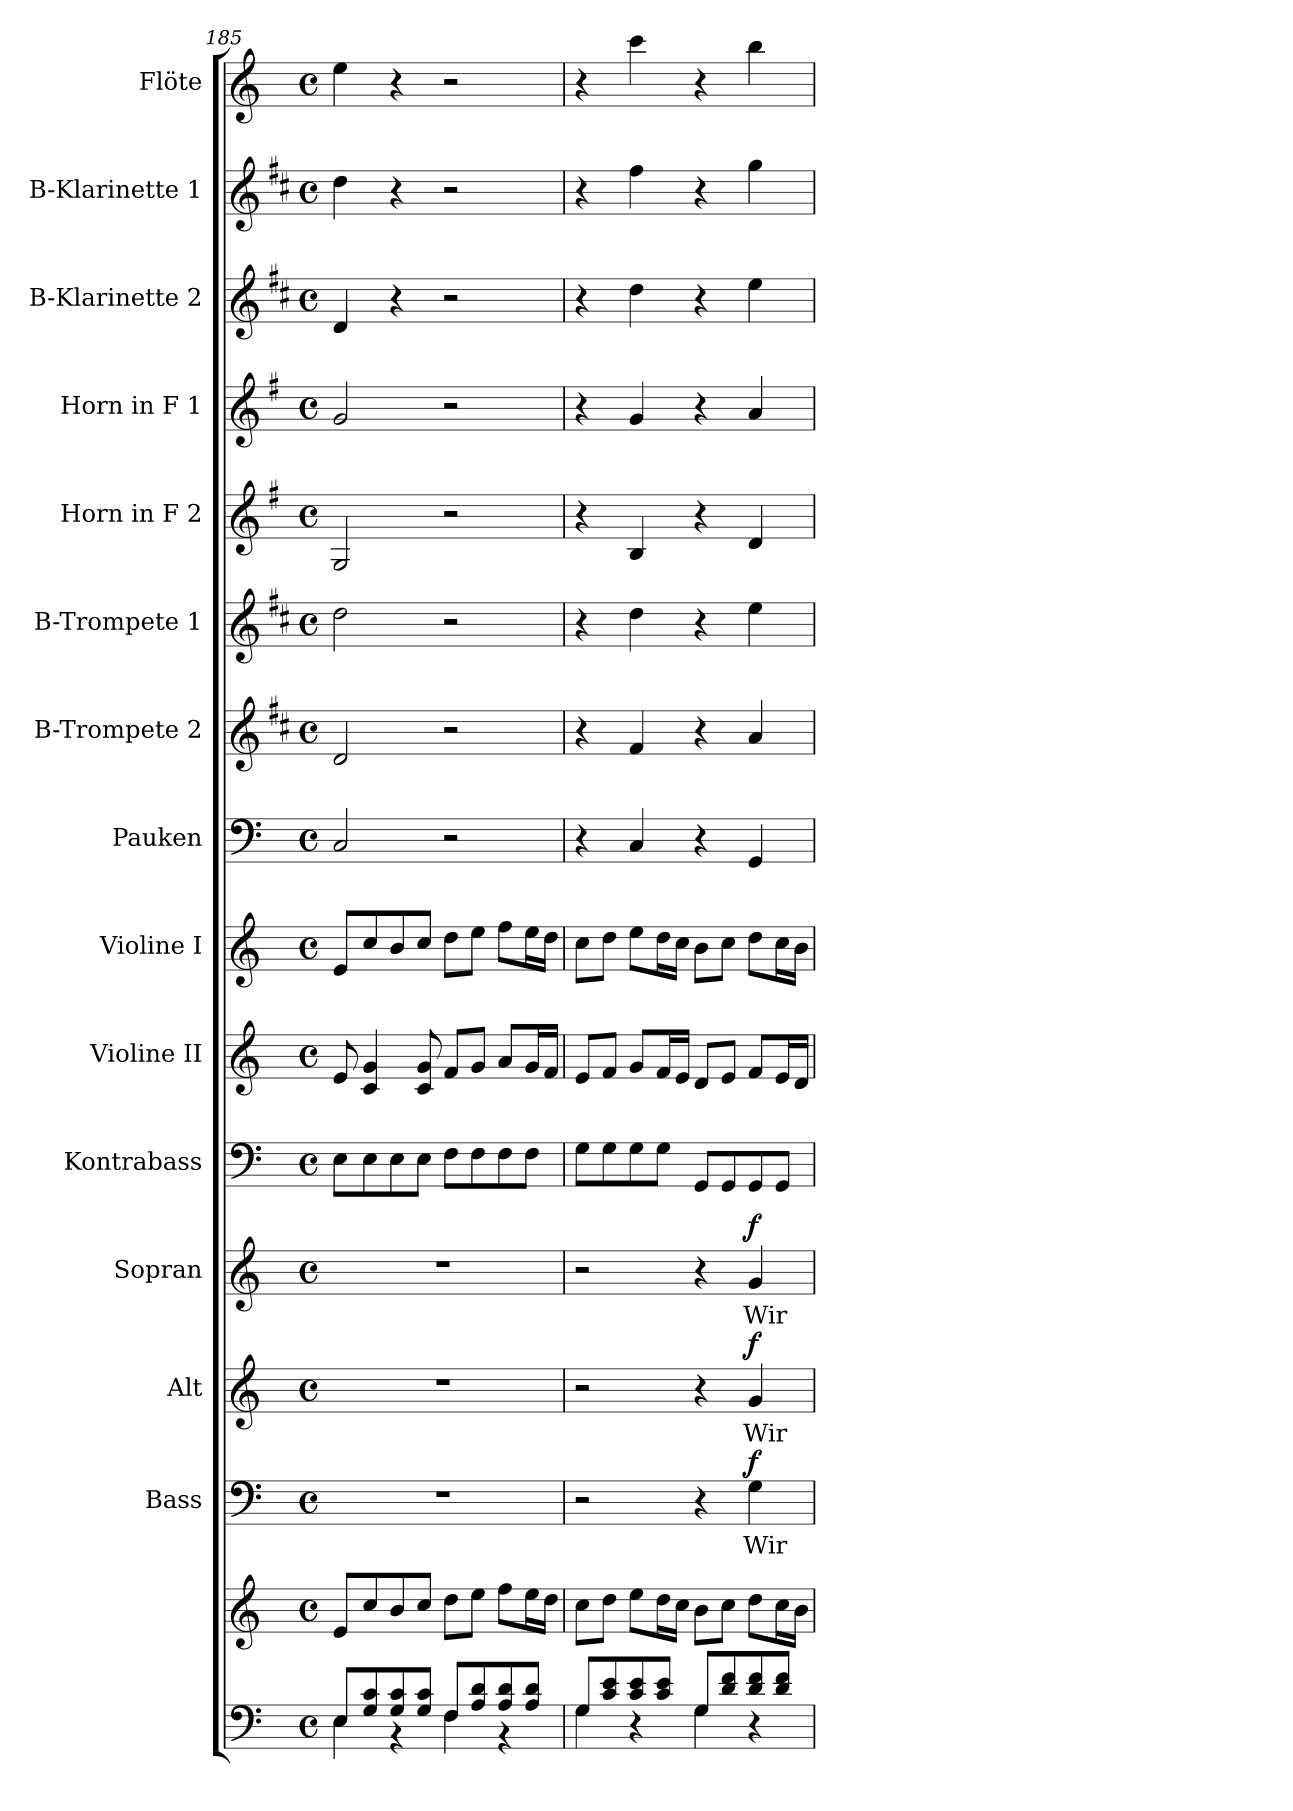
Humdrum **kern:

**kern	**kern	**kern	**text	**dynam	**kern	**text	**dynam	**kern	**text	**dynam	**kern	**kern	**kern	**kern	**kern	**kern	**kern	**kern	**kern	**kern	**kern
*part15	*part15	*part14	*part14	*part14	*part13	*part13	*part13	*part12	*part12	*part12	*part11	*part10	*part9	*part8	*part7	*part6	*part5	*part4	*part3	*part2	*part1
*staff16	*staff15	*staff14	*staff14	*staff14	*staff13	*staff13	*staff13	*staff12	*staff12	*staff12	*staff11	*staff10	*staff9	*staff8	*staff7	*staff6	*staff5	*staff4	*staff3	*staff2	*staff1
*	*	*I"Bass	*	*	*I"Alt	*	*	*I"Sopran	*	*	*I"Kontrabass	*I"Violine II	*I"Violine I	*I"Pauken	*I"B-Trompete 2	*I"B-Trompete 1	*I"Horn in F 2	*I"Horn in F 1	*I"B-Klarinette 2	*I"B-Klarinette 1	*I"Flöte
*	*	*I'B.	*	*	*I'A.	*	*	*I'S.	*	*	*I'Kb.	*I'Vl. II	*I'Vl. I	*I'Pk.	*I'B Trp. 2	*I'B Trp. 1	*	*	*I'B Kl. 2	*I'B Kl. 1	*I'Fl.
*clefF4	*clefG2	*clefF4	*	*	*clefG2	*	*	*clefG2	*	*	*clefF4	*clefG2	*clefG2	*clefF4	*clefG2	*clefG2	*clefG2	*clefG2	*clefG2	*clefG2	*clefG2
*	*	*	*	*	*	*	*	*	*	*	*ITrd7c12	*	*	*	*ITrd1c2	*ITrd1c2	*ITrd4c7	*ITrd4c7	*ITrd1c2	*ITrd1c2	*
*k[]	*k[]	*k[]	*	*	*k[]	*	*	*k[]	*	*	*k[]	*k[]	*k[]	*k[]	*k[]	*k[]	*k[]	*k[]	*k[]	*k[]	*k[]
*C:	*C:	*C:	*	*	*C:	*	*	*C:	*	*	*C:	*C:	*C:	*C:	*C:	*C:	*C:	*C:	*C:	*C:	*C:
*M4/4	*M4/4	*M4/4	*	*	*M4/4	*	*	*M4/4	*	*	*M4/4	*M4/4	*M4/4	*M4/4	*M4/4	*M4/4	*M4/4	*M4/4	*M4/4	*M4/4	*M4/4
*met(c)	*met(c)	*met(c)	*	*	*met(c)	*	*	*met(c)	*	*	*met(c)	*met(c)	*met(c)	*met(c)	*met(c)	*met(c)	*met(c)	*met(c)	*met(c)	*met(c)	*met(c)
=185	=185	=185	=185	=185	=185	=185	=185	=185	=185	=185	=185	=185	=185	=185	=185	=185	=185	=185	=185	=185	=185
*^	*	*	*	*	*	*	*	*	*	*	*	*	*	*	*	*	*	*	*	*	*
8E/L	4E\	8e/L	1r	.	.	1r	.	.	1r	.	.	8EE\L	8e/	8e/L	2C/	2c/	2cc\	2C/	2c/	4c/	4cc\	4ee\
8G/ 8c/	.	8cc/	.	.	.	.	.	.	.	.	.	8EE\	4c/ 4g/	8cc/	.	.	.	.	.	.	.	.
8G/ 8c/	4rBB	8b/	.	.	.	.	.	.	.	.	.	8EE\	.	8b/	.	.	.	.	.	4r	4r	4r
8G/ 8c/J	.	8cc/J	.	.	.	.	.	.	.	.	.	8EE\J	8c/ 8g/	8cc/J	.	.	.	.	.	.	.	.
8F/L	4F\	8dd\L	.	.	.	.	.	.	.	.	.	8FF\L	8f/L	8dd\L	2r	2r	2r	2r	2r	2r	2r	2r
8A/ 8d/	.	8ee\J	.	.	.	.	.	.	.	.	.	8FF\	8g/J	8ee\J	.	.	.	.	.	.	.	.
8A/ 8d/	4rBB	8ff\L	.	.	.	.	.	.	.	.	.	8FF\	8a/L	8ff\L	.	.	.	.	.	.	.	.
8A/ 8d/J	.	16ee\L	.	.	.	.	.	.	.	.	.	8FF\J	16g/L	16ee\L	.	.	.	.	.	.	.	.
.	.	16dd\JJ	.	.	.	.	.	.	.	.	.	.	16f/JJ	16dd\JJ	.	.	.	.	.	.	.	.
=186	=186	=186	=186	=186	=186	=186	=186	=186	=186	=186	=186	=186	=186	=186	=186	=186	=186	=186	=186	=186	=186	=186
8G/L	4G\	8cc\L	2r	.	.	2r	.	.	2r	.	.	8GG\L	8e/L	8cc\L	4r	4r	4r	4r	4r	4r	4r	4r
8c/ 8e/	.	8dd\J	.	.	.	.	.	.	.	.	.	8GG\	8f/J	8dd\J	.	.	.	.	.	.	.	.
8c/ 8e/	4rC	8ee\L	.	.	.	.	.	.	.	.	.	8GG\	8g/L	8ee\L	4C/	4e/	4cc\	4E/	4c/	4cc\	4ee\	4ccc\
8c/ 8e/J	.	16dd\L	.	.	.	.	.	.	.	.	.	8GG\J	16f/L	16dd\L	.	.	.	.	.	.	.	.
.	.	16cc\JJ	.	.	.	.	.	.	.	.	.	.	16e/JJ	16cc\JJ	.	.	.	.	.	.	.	.
8G/L	4G\	8b\L	4r	.	.	4r	.	.	4r	.	.	8GGG/L	8d/L	8b\L	4r	4r	4r	4r	4r	4r	4r	4r
8d/ 8f/	.	8cc\J	.	.	.	.	.	.	.	.	.	8GGG/	8e/J	8cc\J	.	.	.	.	.	.	.	.
!	!	!	!	!LO:LY:b	!LO:DY:a	!	!LO:LY:b	!LO:DY:a	!	!LO:LY:b	!LO:DY:a	!	!	!	!	!	!	!	!	!	!	!
8d/ 8f/	4rC	8dd\L	4G\	Wir	f	4g/	Wir	f	4g/	Wir	f	8GGG/	8f/L	8dd\L	4GG/	4g/	4dd\	4G/	4d/	4dd\	4ff\	4bb\
8d/ 8f/J	.	16cc\L	.	.	.	.	.	.	.	.	.	8GGG/J	16e/L	16cc\L	.	.	.	.	.	.	.	.
.	.	16b\JJ	.	.	.	.	.	.	.	.	.	.	16d/JJ	16b\JJ	.	.	.	.	.	.	.	.
*v	*v	*	*	*	*	*	*	*	*	*	*	*	*	*	*	*	*	*	*	*	*	*
=	=	=	=	=	=	=	=	=	=	=	=	=	=	=	=	=	=	=	=	=	=
*-	*-	*-	*-	*-	*-	*-	*-	*-	*-	*-	*-	*-	*-	*-	*-	*-	*-	*-	*-	*-	*-
